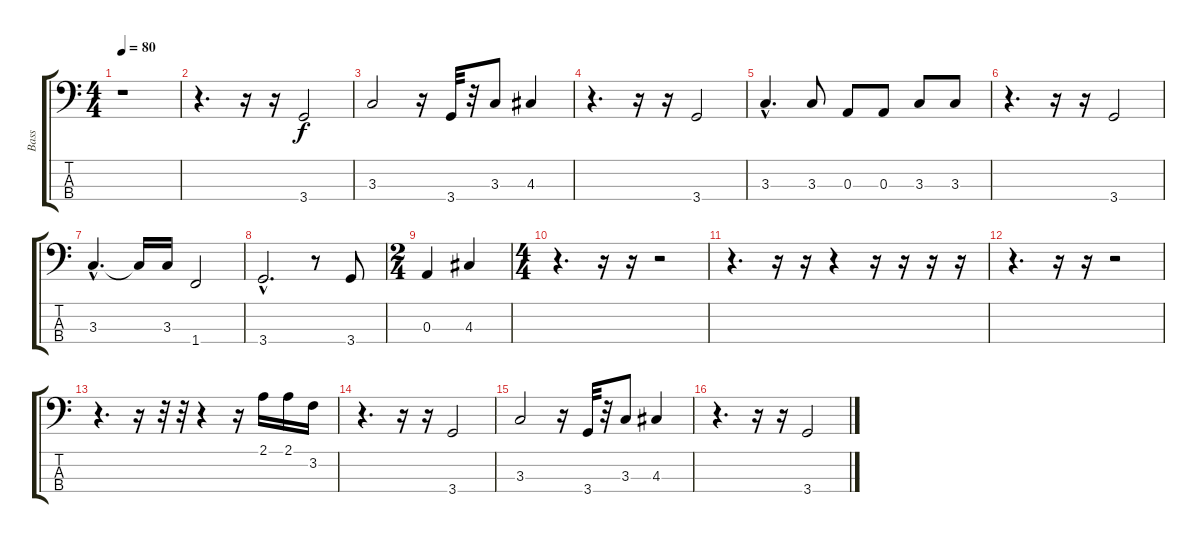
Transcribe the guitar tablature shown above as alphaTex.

\track ("Bass" "Bass") {instrument electricbassfinger}
\staff {score tabs}
\tuning (G2 D2 A1 E1) {hide}
\ts (4 4)
\tempo 80
\clef f4
\ks c
r.1{dy f instrument electricbassfinger} |
r.4{d} r.16 r.16 3.4.2 |
3.3.2 r.16 3.4.32 r.32 3.3.8 4.3.4 |
r.4{d} r.16 r.16 3.4.2 |
3.3{hac}.4{d} 3.3.8 0.3.8 0.3.8 3.3.8 3.3.8 |
r.4{d} r.16 r.16 3.4.2 |
3.3{hac}.4{d} 3.3{t}.16 3.3.16 1.4.2 |
3.4{hac}.2{d} r.8 3.4.8 |
\ts (2 4)
0.3.4 4.3.4 |
\ts (4 4)
r.4{d} r.16 r.16 r.2 |
r.4{d} r.16 r.16 r.4 r.16 r.16 r.16 r.16 |
r.4{d} r.16 r.16 r.2 |
r.4{d} r.16 r.32 r.32 r.4 r.16 2.1.16 2.1.16 3.2.16 |
r.4{d} r.16 r.16 3.4.2 |
3.3.2 r.16 3.4.32 r.32 3.3.8 4.3.4 |
r.4{d} r.16 r.16 3.4.2
